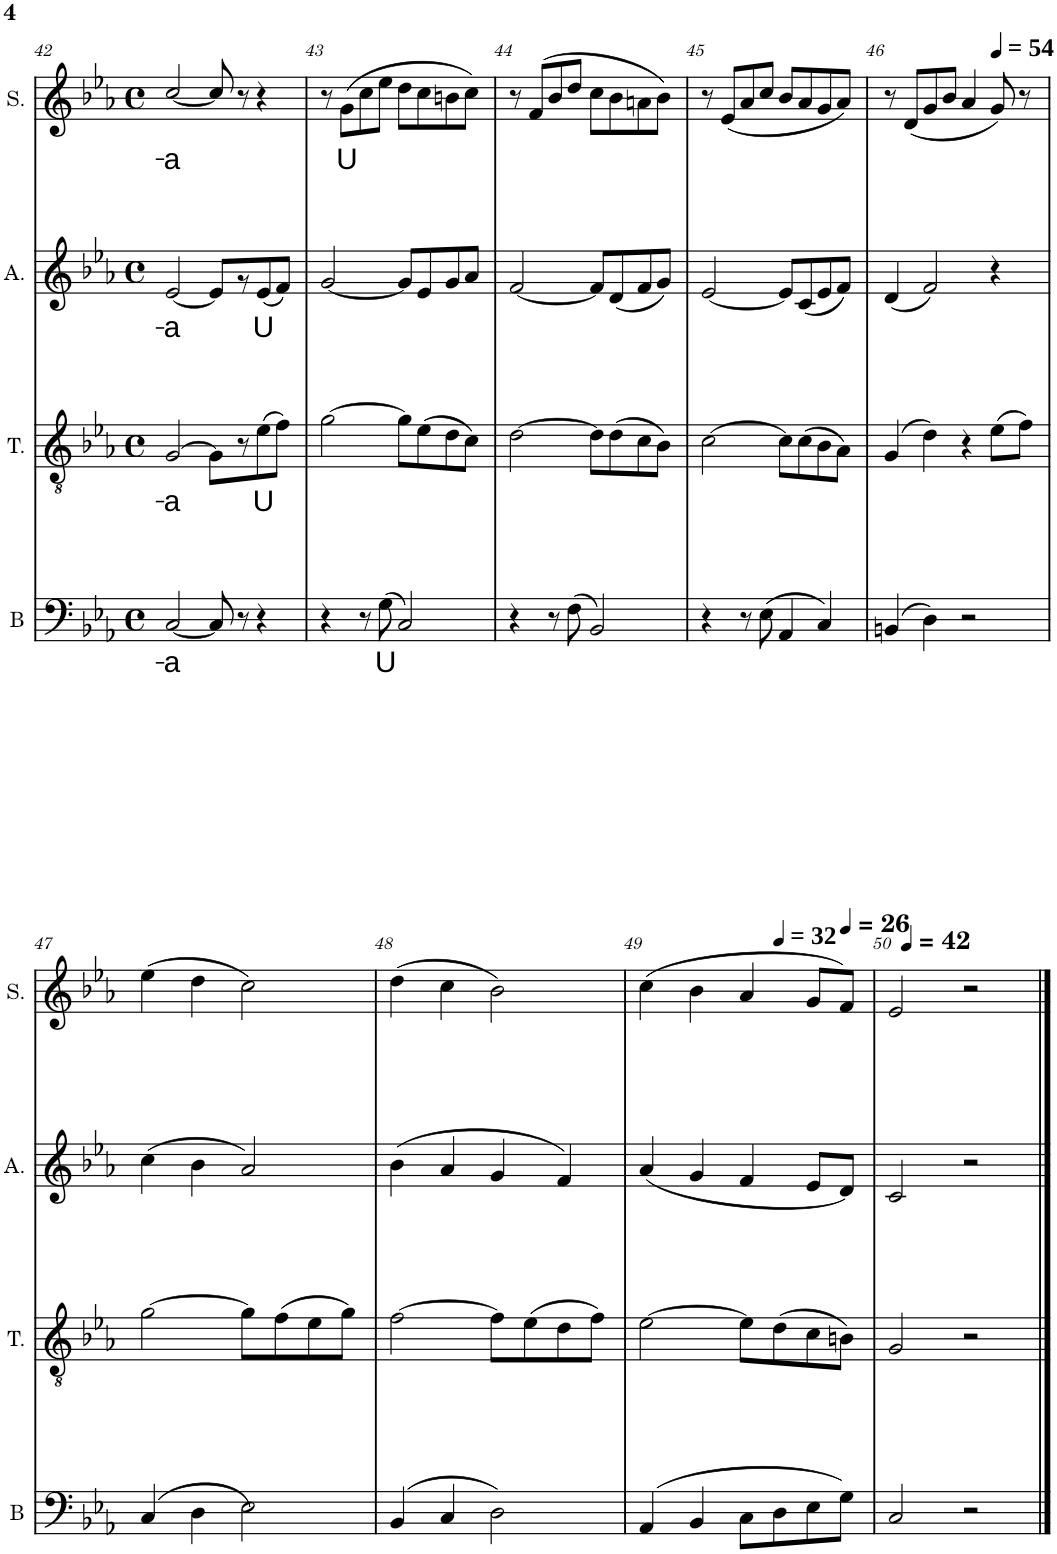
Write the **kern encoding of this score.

**kern	**text	**kern	**text	**kern	**text	**kern	**text
*part4	*part4	*part3	*part3	*part2	*part2	*part1	*part1
*staff4	*staff4	*staff3	*staff3	*staff2	*staff2	*staff1	*staff1
*I"Basse	*	*I"Ténor	*	*I"Alto	*	*I"Soprano	*
*I'B	*	*I'T.	*	*I'A.	*	*I'S.	*
!!LO:PB:g=z
*clefF4	*	*clefGv2	*	*clefG2	*	*clefG2	*
*k[b-e-a-]	*	*k[b-e-a-]	*	*k[b-e-a-]	*	*k[b-e-a-]	*
*E-:	*	*E-:	*	*E-:	*	*E-:	*
*M4/4	*	*M4/4	*	*M4/4	*	*M4/4	*
*met(c)	*	*met(c)	*	*met(c)	*	*met(c)	*
=42	=42	=42	=42	=42	=42	=42	=42
!	!LO:LY:b	!	!LO:LY:b	!	!LO:LY:b	!	!LO:LY:b
[2C/	-a	[2G/	-a	[2e-/	-a	[2cc/	-a
8C/]	.	8G\L]	.	8e-/L]	.	8cc/]	.
8r	.	8r	.	8r	.	8r	.
!	!	!	!LO:LY:b	!	!LO:LY:b	!	!
4r	.	(8e-\	U	(8e-/	U	4r	.
.	.	8f\J)	.	8f/J)	.	.	.
=43	=43	=43	=43	=43	=43	=43	=43
4r	.	[2g\	.	[2g/	.	8r	.
!	!	!	!	!	!	!	!LO:LY:b
.	.	.	.	.	.	(8g\L	U
8r	.	.	.	.	.	8cc\	.
!	!LO:LY:b	!	!	!	!	!	!
(8G\	U	.	.	.	.	8ee-\J	.
2C/)	.	8g\L]	.	8g/L]	.	8dd\L	.
.	.	(8e-\	.	8e-/	.	8cc\	.
.	.	8d\	.	8g/	.	8bn\	.
.	.	8c\J)	.	8a-/J	.	8cc\J)	.
=44	=44	=44	=44	=44	=44	=44	=44
4r	.	[2d\	.	[2f/	.	8r	.
.	.	.	.	.	.	(8f/L	.
8r	.	.	.	.	.	8b-/	.
(8F\	.	.	.	.	.	8dd/J	.
2BB-/)	.	8d\L]	.	8f/L]	.	8cc\L	.
.	.	(8d\	.	(8d/	.	8b-\	.
.	.	8c\	.	8f/	.	8an\	.
.	.	8B-\J)	.	8g/J)	.	8b-\J)	.
=45	=45	=45	=45	=45	=45	=45	=45
4r	.	[2c\	.	[2e-/	.	8r	.
.	.	.	.	.	.	(8e-/L	.
8r	.	.	.	.	.	8a-/	.
(8E-\	.	.	.	.	.	8cc/J	.
4AA-/	.	8c\L]	.	8e-/L]	.	8b-/L	.
.	.	(8c\	.	(8c/	.	8a-/	.
4C/)	.	8B-\	.	8e-/	.	8g/	.
.	.	8A-\J)	.	8f/J)	.	8a-/J)	.
=46	=46	=46	=46	=46	=46	=46	=46
(4BBn/	.	(4G/	.	(4d/	.	8r	.
.	.	.	.	.	.	(8d/L	.
4D\)	.	4d\)	.	2f/)	.	8g/	.
.	.	.	.	.	.	8b-/J	.
2r	.	4r	.	.	.	4a-/	.
*	*	*	*	*	*	*MM54	*
.	.	(8e-\L	.	4r	.	8g/)	.
.	.	8f\J)	.	.	.	8r	.
!!LO:LB:g=z
=47	=47	=47	=47	=47	=47	=47	=47
(4C/	.	[2g\	.	(4cc\	.	(4ee-\	.
4D\	.	.	.	4b-\	.	4dd\	.
2E-\)	.	8g\L]	.	2a-/)	.	2cc\)	.
.	.	(8f\	.	.	.	.	.
.	.	8e-\	.	.	.	.	.
.	.	8g\J)	.	.	.	.	.
=48	=48	=48	=48	=48	=48	=48	=48
(4BB-/	.	[2f\	.	(4b-\	.	(4dd\	.
4C/	.	.	.	4a-/	.	4cc\	.
2D\)	.	8f\L]	.	4g/	.	2b-\)	.
.	.	(8e-\	.	.	.	.	.
.	.	8d\	.	4f/)	.	.	.
.	.	8f\J)	.	.	.	.	.
=49	=49	=49	=49	=49	=49	=49	=49
*	*	*	*	*	*	*^	*
(4AA-/	.	[2e-\	.	(4a-/	.	(4cc\	2ryy	.
4BB-/	.	.	.	4g/	.	4b-\	.	.
8C\L	.	8e-\L]	.	4f/	.	4a-/	8ryy	.
*	*	*	*	*	*	*MM32	*	*
8D\	.	(8d\	.	.	.	.	4.ryy	.
8E-\	.	8c\	.	8e-/L	.	8g/L	.	.
*	*	*	*	*	*	*MM26	*	*
8G\J)	.	8Bn\J)	.	8d/J)	.	8f/J)	.	.
*	*	*	*	*	*	*v	*v	*
=50	=50	=50	=50	=50	=50	=50	=50
*	*	*	*	*	*	*MM42	*
2C/	.	2G/	.	2c/	.	2e-/	.
2r	.	2r	.	2r	.	2r	.
==	==	==	==	==	==	==	==
*-	*-	*-	*-	*-	*-	*-	*-
